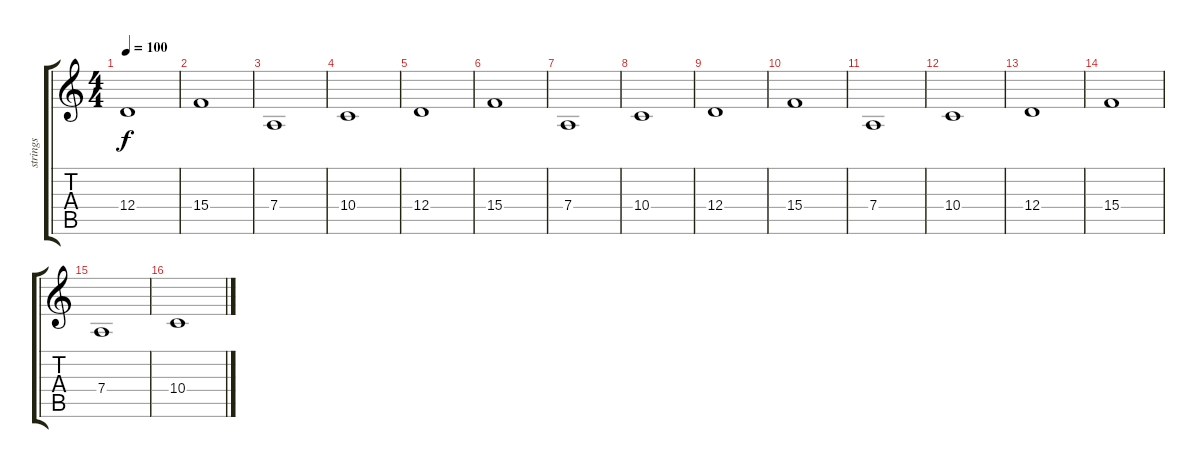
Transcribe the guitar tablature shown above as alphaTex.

\track ("strings" "strings") {instrument tremolostrings}
\staff {score tabs}
\tuning (E4 B3 G3 D3 A2 E2) {hide}
\ts (4 4)
\tempo 100
\clef g2
\ks c
12.4.1{dy f} |
15.4.1 |
7.4.1 |
10.4.1 |
12.4.1 |
15.4.1 |
7.4.1 |
10.4.1 |
12.4.1 |
15.4.1 |
7.4.1 |
10.4.1 |
12.4.1 |
15.4.1 |
7.4.1 |
10.4.1
